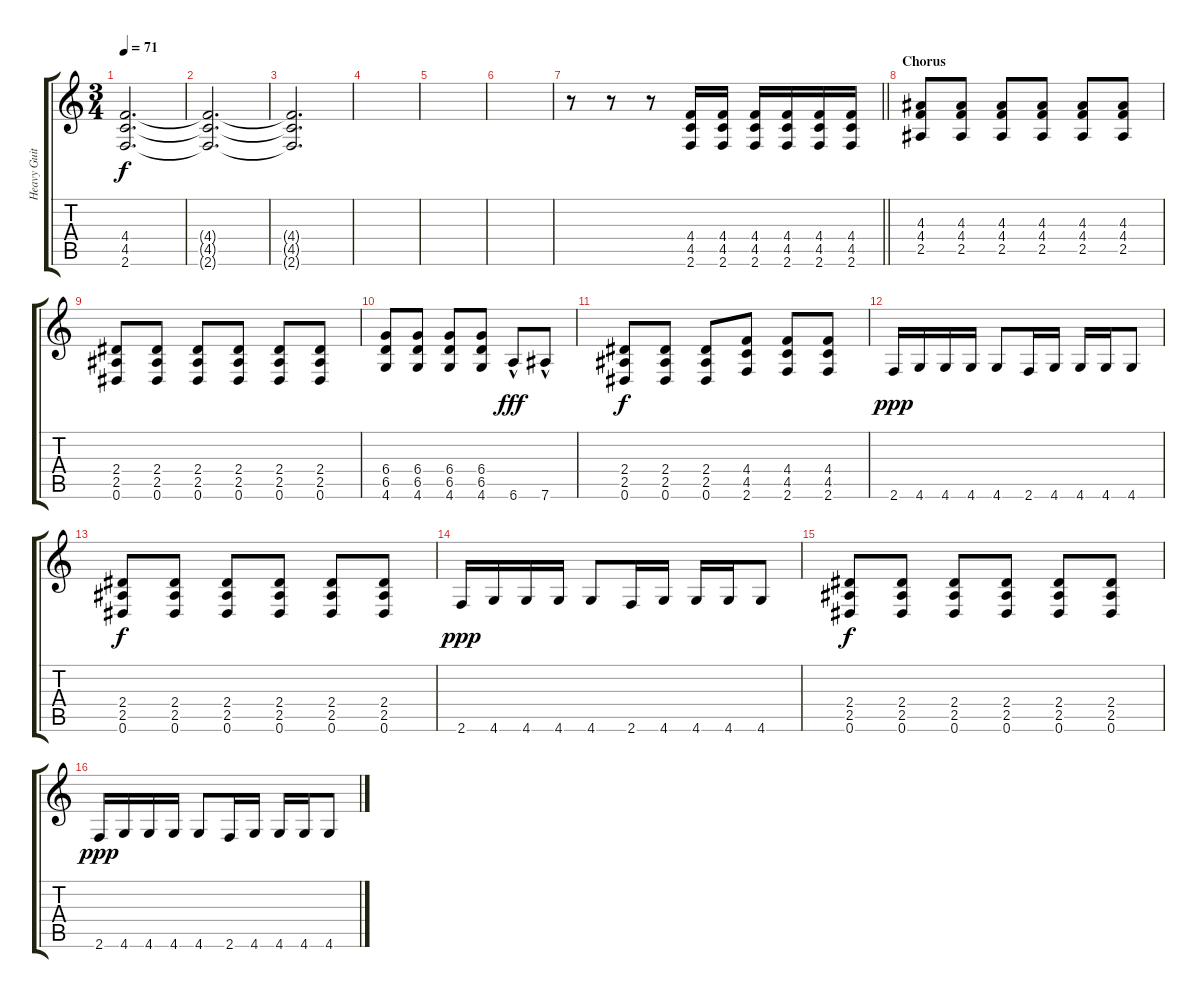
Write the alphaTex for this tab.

\track ("Heavy Guitar" "Heavy Guit") {instrument overdrivenguitar}
\staff {score tabs}
\tuning (Eb4 Bb3 Gb3 Db3 Ab2 Eb2) {hide}
\ts (3 4)
\tempo 71
\clef g2
\ks c
(4.4 4.5 2.6).2{d dy f} |
(4.4{t} 4.5{t} 2.6{t}).2{d} |
(4.4{t} 4.5{t} 2.6{t}).2{d} |
|
|
|
\barLineRight lightlight
r.8 r.8 r.8 (4.4 4.5 2.6).16 (4.4 4.5 2.6).16 (4.4 4.5 2.6).16 (4.4 4.5 2.6).16 (4.4 4.5 2.6).16 (4.4 4.5 2.6).16 |
\section ("" "Chorus")
(4.3 4.4 2.5).8 (4.3 4.4 2.5).8 (4.3 4.4 2.5).8 (4.3 4.4 2.5).8 (4.3 4.4 2.5).8 (4.3 4.4 2.5).8 |
(2.4 2.5 0.6).8 (2.4 2.5 0.6).8 (2.4 2.5 0.6).8 (2.4 2.5 0.6).8 (2.4 2.5 0.6).8 (2.4 2.5 0.6).8 |
(6.4 6.5 4.6).8 (6.4 6.5 4.6).8 (6.4 6.5 4.6).8 (6.4 6.5 4.6).8 6.6{hac}.8{dy fff} 7.6{hac}.8 |
(2.4 2.5 0.6).8{dy f} (2.4 2.5 0.6).8 (2.4 2.5 0.6).8 (4.4 4.5 2.6).8 (4.4 4.5 2.6).8 (4.4 4.5 2.6).8 |
2.6.16{dy ppp} 4.6.16 4.6.16 4.6.16 4.6.8 2.6.16 4.6.16 4.6.16 4.6.16 4.6.8 |
(2.4 2.5 0.6).8{dy f} (2.4 2.5 0.6).8 (2.4 2.5 0.6).8 (2.4 2.5 0.6).8 (2.4 2.5 0.6).8 (2.4 2.5 0.6).8 |
2.6.16{dy ppp} 4.6.16 4.6.16 4.6.16 4.6.8 2.6.16 4.6.16 4.6.16 4.6.16 4.6.8 |
(2.4 2.5 0.6).8{dy f} (2.4 2.5 0.6).8 (2.4 2.5 0.6).8 (2.4 2.5 0.6).8 (2.4 2.5 0.6).8 (2.4 2.5 0.6).8 |
2.6.16{dy ppp} 4.6.16 4.6.16 4.6.16 4.6.8 2.6.16 4.6.16 4.6.16 4.6.16 4.6.8
